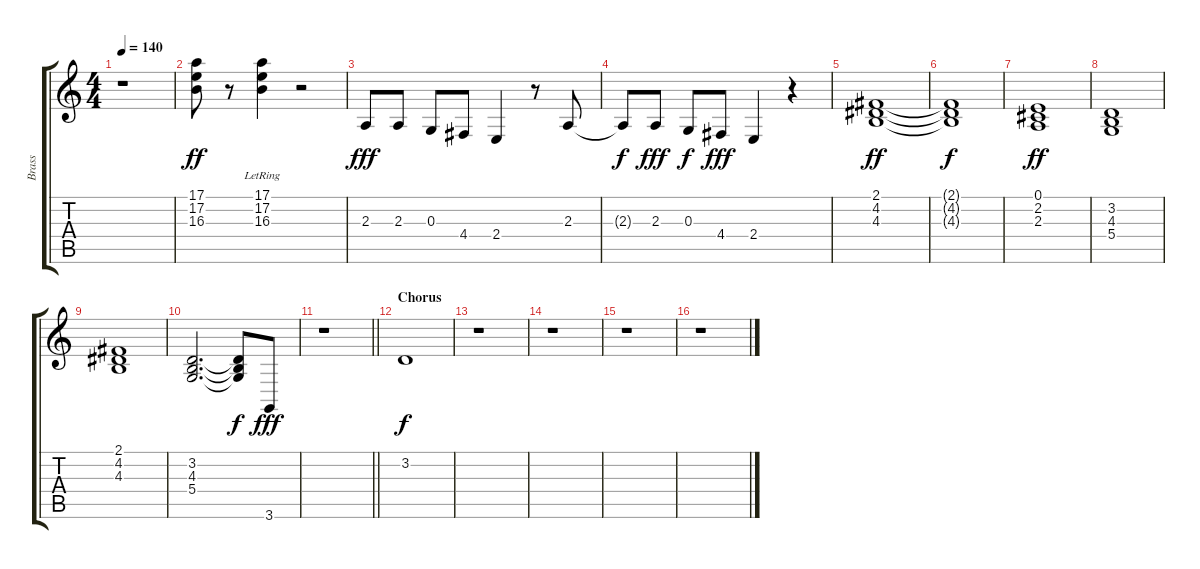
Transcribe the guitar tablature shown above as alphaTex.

\track ("Brass" "Brass") {instrument synthbrass1}
\staff {score tabs}
\tuning (E4 B3 G3 D3 A2 E2) {hide}
\ts (4 4)
\tempo 140
\clef g2
\ks c
r.1{dy fff} |
(17.1 17.2 16.3).8{dy ff} r.8 (17.1{lr} 17.2{lr} 16.3).4 r.2 |
2.3.8{dy fff} 2.3.8 0.3.8 4.4.8 2.4.4 r.8 2.3.8 |
2.3{t}.8{dy f} 2.3.8{dy fff} 0.3.8{dy f} 4.4.8{dy fff} 2.4.4 r.4 |
(2.1 4.2 4.3).1{dy ff} |
(2.1{t} 4.2{t} 4.3{t}).1{dy f} |
(0.1 2.2 2.3).1{dy ff} |
(3.2 4.3 5.4).1 |
(2.1 4.2 4.3).1 |
(3.2 4.3 5.4).2{d} (3.2{t} 4.3{t} 5.4{t}).8{dy f} 3.6.8{dy fff} |
\barLineRight lightlight
r.1 |
\section ("" "Chorus")
3.2.1{dy f volume 15 instrument reversecymbal} |
r.1{volume 15 instrument synthbrass1} |
r.1 |
r.1 |
r.1
